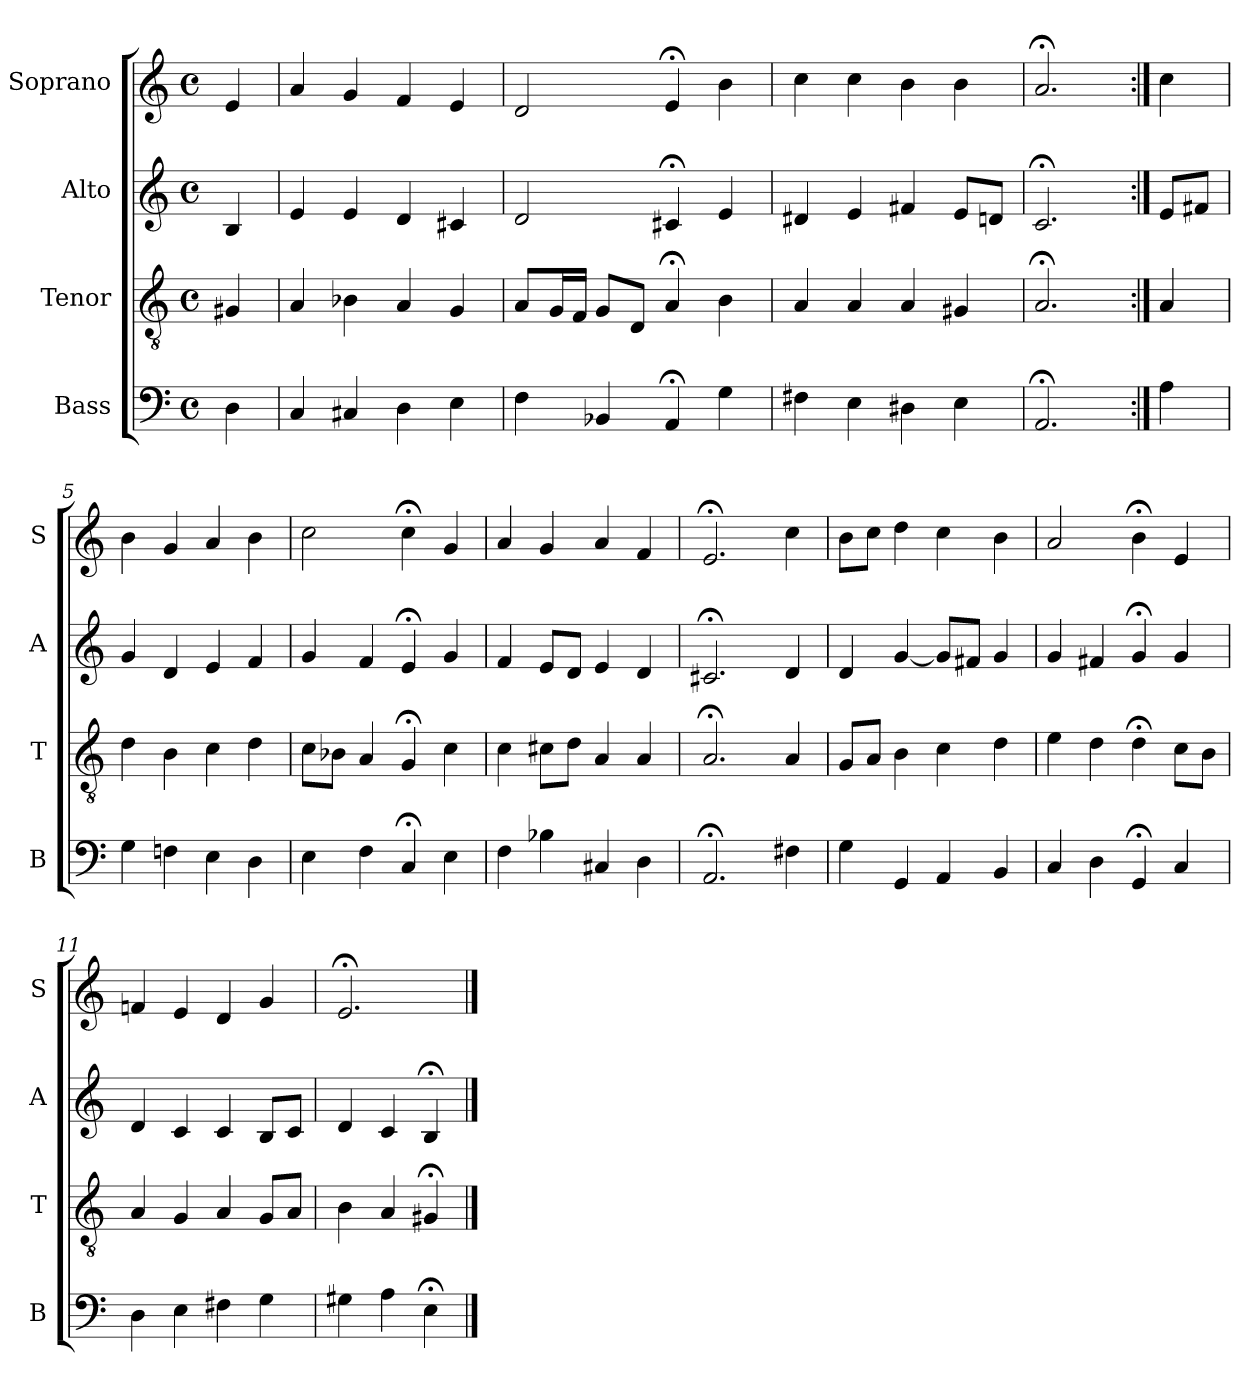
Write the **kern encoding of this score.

**kern	**kern	**kern	**kern
*part4	*part3	*part2	*part1
*staff4	*staff3	*staff2	*staff1
*I"Bass	*I"Tenor	*I"Alto	*I"Soprano
*I'B	*I'T	*I'A	*I'S
*clefF4	*clefGv2	*clefG2	*clefG2
*k[]	*k[]	*k[]	*k[]
*a:	*a:	*a:	*a:
*M4/4	*M4/4	*M4/4	*M4/4
*met(c)	*met(c)	*met(c)	*met(c)
*MM100	*MM100	*MM100	*MM100
=	=	=	=
4D	4G#X	4B	4e
=1	=1	=1	=1
4C	4A	4e	4a
4C#X	4B-X	4e	4g
4D	4A	4d	4f
4E	4G	4c#X	4e
=2	=2	=2	=2
4F	8AL	2d	2d
.	16GL	.	.
.	16FJJ	.	.
4BB-X	8GL	.	.
.	8DJ	.	.
4AA;<	4A;<	4c#X;<	4e;<
4G	4B	4e	4b
=3	=3	=3	=3
4F#X	4A	4d#X	4cc
4Ei	4Ai	4ei	4cci
4D#X	4A	4f#X	4b
4E	4G#X	8eL	4b
.	.	8dnJ	.
=4	=4	=4	=4
2.AA;<	2.A;<	2.c;<	2.a;<
=:|!	=:|!	=:|!	=:|!
4A	4A	8eL	4cc
.	.	8f#XJ	.
=5	=5	=5	=5
4G	4d	4g	4b
4Fn	4B	4d	4g
4Ei	4ci	4ei	4ai
4D	4d	4f	4b
=6	=6	=6	=6
4E	8cL	4g	2cc
.	8B-XJ	.	.
4F	4A	4f	.
4C;<	4G;<	4e;<	4cc;<
4E	4c	4g	4g
=7	=7	=7	=7
4F	4c	4f	4a
4B-X	8c#XL	8eL	4g
.	8dJ	8dJ	.
4C#X	4A	4e	4a
4D	4A	4d	4f
=8	=8	=8	=8
2.AA;<	2.A;<	2.c#X;<	2.e;<
4F#X	4A	4d	4cc
=9	=9	=9	=9
4G	8GL	4d	8bL
.	8AJ	.	8ccJ
4GG	4B	[4g	4dd
4AA	4c	8gL]	4cc
.	.	8f#XJ	.
4BB	4d	4g	4b
=10	=10	=10	=10
4C	4e	4g	2a
4D	4d	4f#X	.
4GG;<	4d;<	4g;<	4b;<
4C	8cL	4g	4e
.	8BJ	.	.
=11	=11	=11	=11
4D	4A	4d	4fn
4E	4G	4c	4e
4F#X	4A	4c	4d
4G	8GL	8BL	4g
.	8AJ	8cJ	.
=12	=12	=12	=12
4G#X	4B	4d	2.e;<
4A	4A	4c	.
4E;<	4G#X;<	4B;<	.
==	==	==	==
*-	*-	*-	*-
